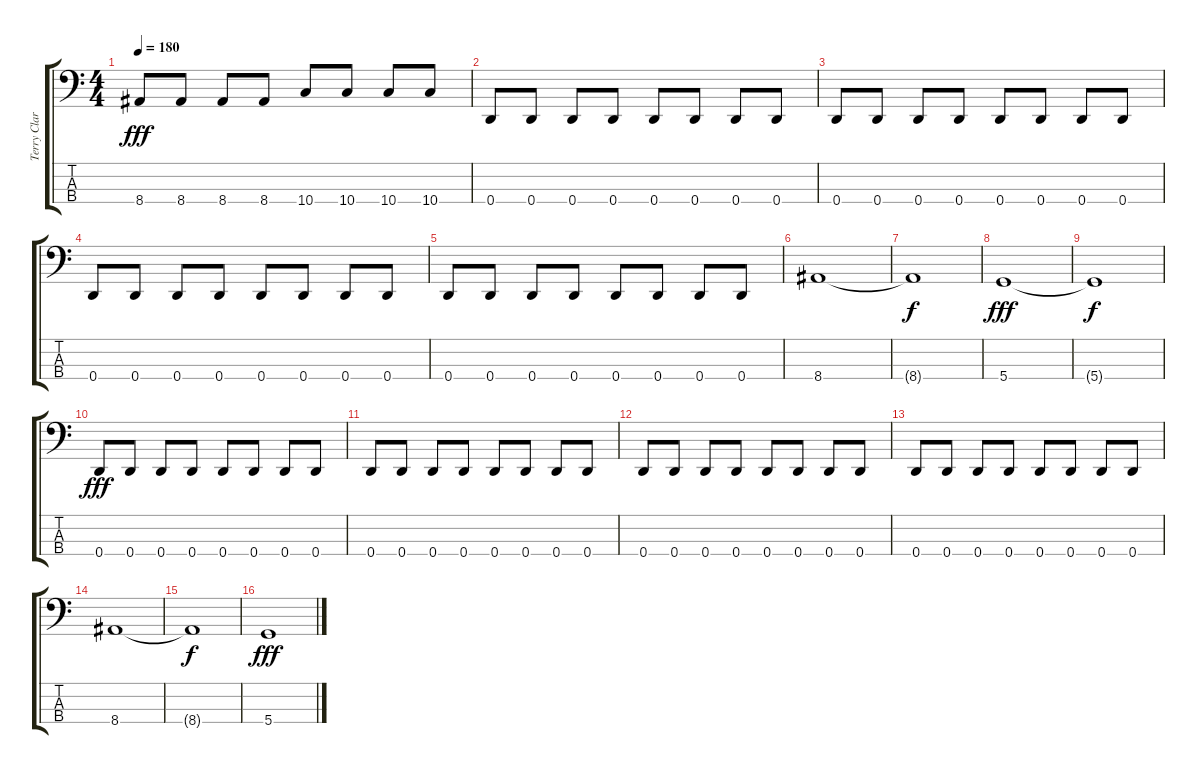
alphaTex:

\track ("Terry Clark" "Terry Clar") {instrument electricbasspick}
\staff {score tabs}
\tuning (G2 D2 A1 D1) {hide}
\ts (4 4)
\tempo 180
\clef f4
\ks c
8.4.8{dy fff} 8.4.8 8.4.8 8.4.8 10.4.8 10.4.8 10.4.8 10.4.8 |
0.4.8 0.4.8 0.4.8 0.4.8 0.4.8 0.4.8 0.4.8 0.4.8 |
0.4.8 0.4.8 0.4.8 0.4.8 0.4.8 0.4.8 0.4.8 0.4.8 |
0.4.8 0.4.8 0.4.8 0.4.8 0.4.8 0.4.8 0.4.8 0.4.8 |
0.4.8 0.4.8 0.4.8 0.4.8 0.4.8 0.4.8 0.4.8 0.4.8 |
8.4.1 |
8.4{t}.1{dy f} |
5.4.1{dy fff} |
5.4{t}.1{dy f} |
0.4.8{dy fff} 0.4.8 0.4.8 0.4.8 0.4.8 0.4.8 0.4.8 0.4.8 |
0.4.8 0.4.8 0.4.8 0.4.8 0.4.8 0.4.8 0.4.8 0.4.8 |
0.4.8 0.4.8 0.4.8 0.4.8 0.4.8 0.4.8 0.4.8 0.4.8 |
0.4.8 0.4.8 0.4.8 0.4.8 0.4.8 0.4.8 0.4.8 0.4.8 |
8.4.1 |
8.4{t}.1{dy f} |
5.4.1{dy fff}
